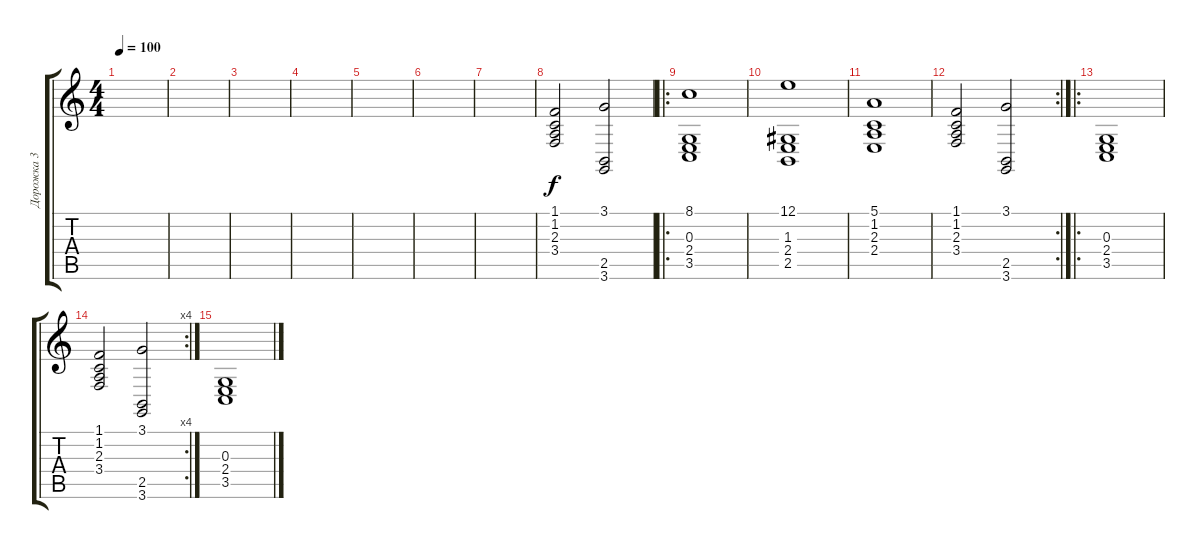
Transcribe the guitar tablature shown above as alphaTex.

\track ("Дорожка 3" "Дорожка 3") {instrument stringensemble2}
\staff {score tabs}
\tuning (E4 B3 G3 D3 A2 E2) {hide}
\ts (4 4)
\tempo 100
\clef g2
\ks c
|
|
|
|
|
|
|
(1.1 1.2 2.3 3.4).2 (3.1 2.5 3.6).2 |
\ro
(8.1 0.3 2.4 3.5).1 |
(12.1 1.3 2.4 2.5).1 |
(5.1 1.2 2.3 2.4).1 |
\rc 2
(1.1 1.2 2.3 3.4).2 (3.1 2.5 3.6).2 |
\ro
(0.3 2.4 3.5).1 |
\rc 4
(1.1 1.2 2.3 3.4).2 (3.1 2.5 3.6).2 |
(0.3 2.4 3.5).1
